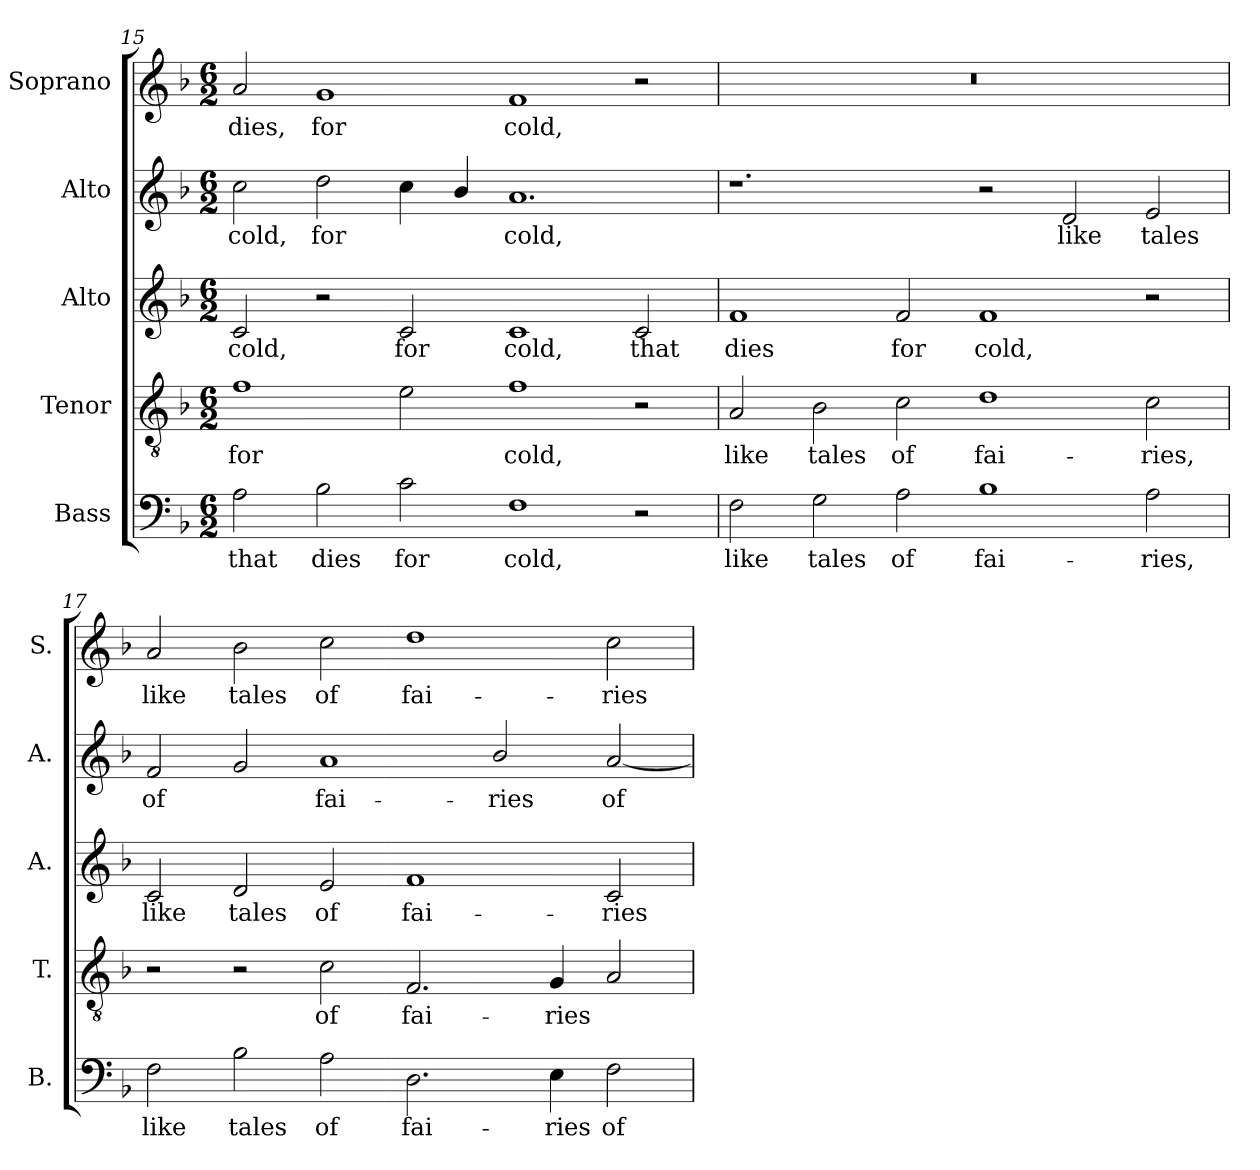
**kern	**text	**kern	**text	**kern	**text	**kern	**text	**kern	**text
*part5	*part5	*part4	*part4	*part3	*part3	*part2	*part2	*part1	*part1
*staff5	*staff5	*staff4	*staff4	*staff3	*staff3	*staff2	*staff2	*staff1	*staff1
*I"Bass	*	*I"Tenor	*	*I"Alto	*	*I"Alto	*	*I"Soprano	*
*I'B.	*	*I'T.	*	*I'A.	*	*I'A.	*	*I'S.	*
*clefF4	*	*clefGv2	*	*clefG2	*	*clefG2	*	*clefG2	*
*	*	*ITrd7c12	*	*	*	*	*	*	*
*k[b-]	*	*k[b-]	*	*k[b-]	*	*k[b-]	*	*k[b-]	*
*F:	*	*F:	*	*F:	*	*F:	*	*F:	*
*M6/2	*	*M6/2	*	*M6/2	*	*M6/2	*	*M6/2	*
=15	=15	=15	=15	=15	=15	=15	=15	=15	=15
!	!LO:LY:b:color=#000000	!	!	!	!	!	!	!	!
!	!	!	!LO:LY:b:color=#000000	!	!	!	!	!	!
!	!	!	!	!	!LO:LY:b:color=#000000	!	!	!	!
!	!	!	!	!	!	!	!LO:LY:b:color=#000000	!	!
!	!	!	!	!	!	!	!	!	!LO:LY:b:color=#000000
2Ai\	that	1Fi	for	2ci/	cold,	2cci\	cold,	2ai/	dies,
!	!LO:LY:b:color=#000000	!	!	!	!	!	!	!	!
!	!	!	!	!	!	!	!LO:LY:b:color=#000000	!	!
!	!	!	!	!	!	!	!	!	!LO:LY:b:color=#000000
2B-i\	dies	.	.	2r	.	2ddi\	for	1gi	for
!	!LO:LY:b:color=#000000	!	!	!	!	!	!	!	!
!	!	!	!	!	!LO:LY:b:color=#000000	!	!	!	!
2ci\	for	2Ei\	.	2ci/	for	4cci\	.	.	.
.	.	.	.	.	.	4b-i/	.	.	.
!	!LO:LY:b:color=#000000	!	!	!	!	!	!	!	!
!	!	!	!LO:LY:b:color=#000000	!	!	!	!	!	!
!	!	!	!	!	!LO:LY:b:color=#000000	!	!	!	!
!	!	!	!	!	!	!	!LO:LY:b:color=#000000	!	!
!	!	!	!	!	!	!	!	!	!LO:LY:b:color=#000000
1Fi	cold,	1Fi	cold,	1ci	cold,	1.ai	cold,	1fi	cold,
!	!	!	!	!	!LO:LY:b:color=#000000	!	!	!	!
2r	.	2r	.	2ci/	that	.	.	2r	.
=16	=16	=16	=16	=16	=16	=16	=16	=16	=16
!	!LO:LY:b:color=#000000	!	!	!	!	!	!	!	!
!	!	!	!LO:LY:b:color=#000000	!	!	!	!	!	!
!	!	!	!	!	!LO:LY:b:color=#000000	!	!	!LO:N:vis=1	!
2Fi\	like	2AAi/	like	1fi	dies	1.r	.	0.r	.
!	!LO:LY:b:color=#000000	!	!	!	!	!	!	!	!
!	!	!	!LO:LY:b:color=#000000	!	!	!	!	!	!
2Gi\	tales	2BB-i\	tales	.	.	.	.	.	.
!	!LO:LY:b:color=#000000	!	!	!	!	!	!	!	!
!	!	!	!LO:LY:b:color=#000000	!	!	!	!	!	!
!	!	!	!	!	!LO:LY:b:color=#000000	!	!	!	!
2Ai\	of	2Ci\	of	2fi/	for	.	.	.	.
!	!LO:LY:b:color=#000000	!	!	!	!	!	!	!	!
!	!	!	!LO:LY:b:color=#000000	!	!	!	!	!	!
!	!	!	!	!	!LO:LY:b:color=#000000	!	!	!	!
1B-i	fai-	1Di	fai-	1fi	cold,	2r	.	.	.
!	!	!	!	!	!	!	!LO:LY:b:color=#000000	!	!
.	.	.	.	.	.	2di/	like	.	.
!	!LO:LY:b:color=#000000	!	!	!	!	!	!	!	!
!	!	!	!LO:LY:b:color=#000000	!	!	!	!	!	!
!	!	!	!	!	!	!	!LO:LY:b:color=#000000	!	!
2Ai\	-ries,	2Ci\	-ries,	2r	.	2ei/	tales	.	.
!!LO:LB:g=z
=17	=17	=17	=17	=17	=17	=17	=17	=17	=17
!	!LO:LY:b:color=#000000	!	!	!	!	!	!	!	!
!	!	!	!	!	!LO:LY:b:color=#000000	!	!	!	!
!	!	!	!	!	!	!	!LO:LY:b:color=#000000	!	!
!	!	!	!	!	!	!	!	!	!LO:LY:b:color=#000000
2Fi\	like	2r	.	2ci/	like	2fi/	of	2ai/	like
!	!LO:LY:b:color=#000000	!	!	!	!	!	!	!	!
!	!	!	!	!	!LO:LY:b:color=#000000	!	!	!	!
!	!	!	!	!	!	!	!	!	!LO:LY:b:color=#000000
2B-i\	tales	2r	.	2di/	tales	2gi/	.	2b-i\	tales
!	!LO:LY:b:color=#000000	!	!	!	!	!	!	!	!
!	!	!	!LO:LY:b:color=#000000	!	!	!	!	!	!
!	!	!	!	!	!LO:LY:b:color=#000000	!	!	!	!
!	!	!	!	!	!	!	!LO:LY:b:color=#000000	!	!
!	!	!	!	!	!	!	!	!	!LO:LY:b:color=#000000
2Ai\	of	2Ci\	of	2ei/	of	1ai	fai-	2cci\	of
!	!LO:LY:b:color=#000000	!	!	!	!	!	!	!	!
!	!	!	!LO:LY:b:color=#000000	!	!	!	!	!	!
!	!	!	!	!	!LO:LY:b:color=#000000	!	!	!	!
!	!	!	!	!	!	!	!	!	!LO:LY:b:color=#000000
2.Di\	fai-	2.FFi/	fai-	1fi	fai-	.	.	1ddi	fai-
!	!	!	!	!	!	!	!LO:LY:b:color=#000000	!	!
.	.	.	.	.	.	2b-i/	-ries	.	.
!	!LO:LY:b:color=#000000	!	!	!	!	!	!	!	!
!	!	!	!LO:LY:b:color=#000000	!	!	!	!	!	!
4Ei\	-ries	4GGi/	-ries	.	.	.	.	.	.
!	!LO:LY:b:color=#000000	!	!	!	!	!	!	!	!
!	!	!	!	!	!LO:LY:b:color=#000000	!	!	!	!
!	!	!	!	!	!	!	!LO:LY:b:color=#000000	!	!
!	!	!	!	!	!	!	!	!	!LO:LY:b:color=#000000
2Fi\	of-	2AAi/	.	2ci/	-ries	[2ai/	of-	2cci\	-ries
=	=	=	=	=	=	=	=	=	=
*-	*-	*-	*-	*-	*-	*-	*-	*-	*-
